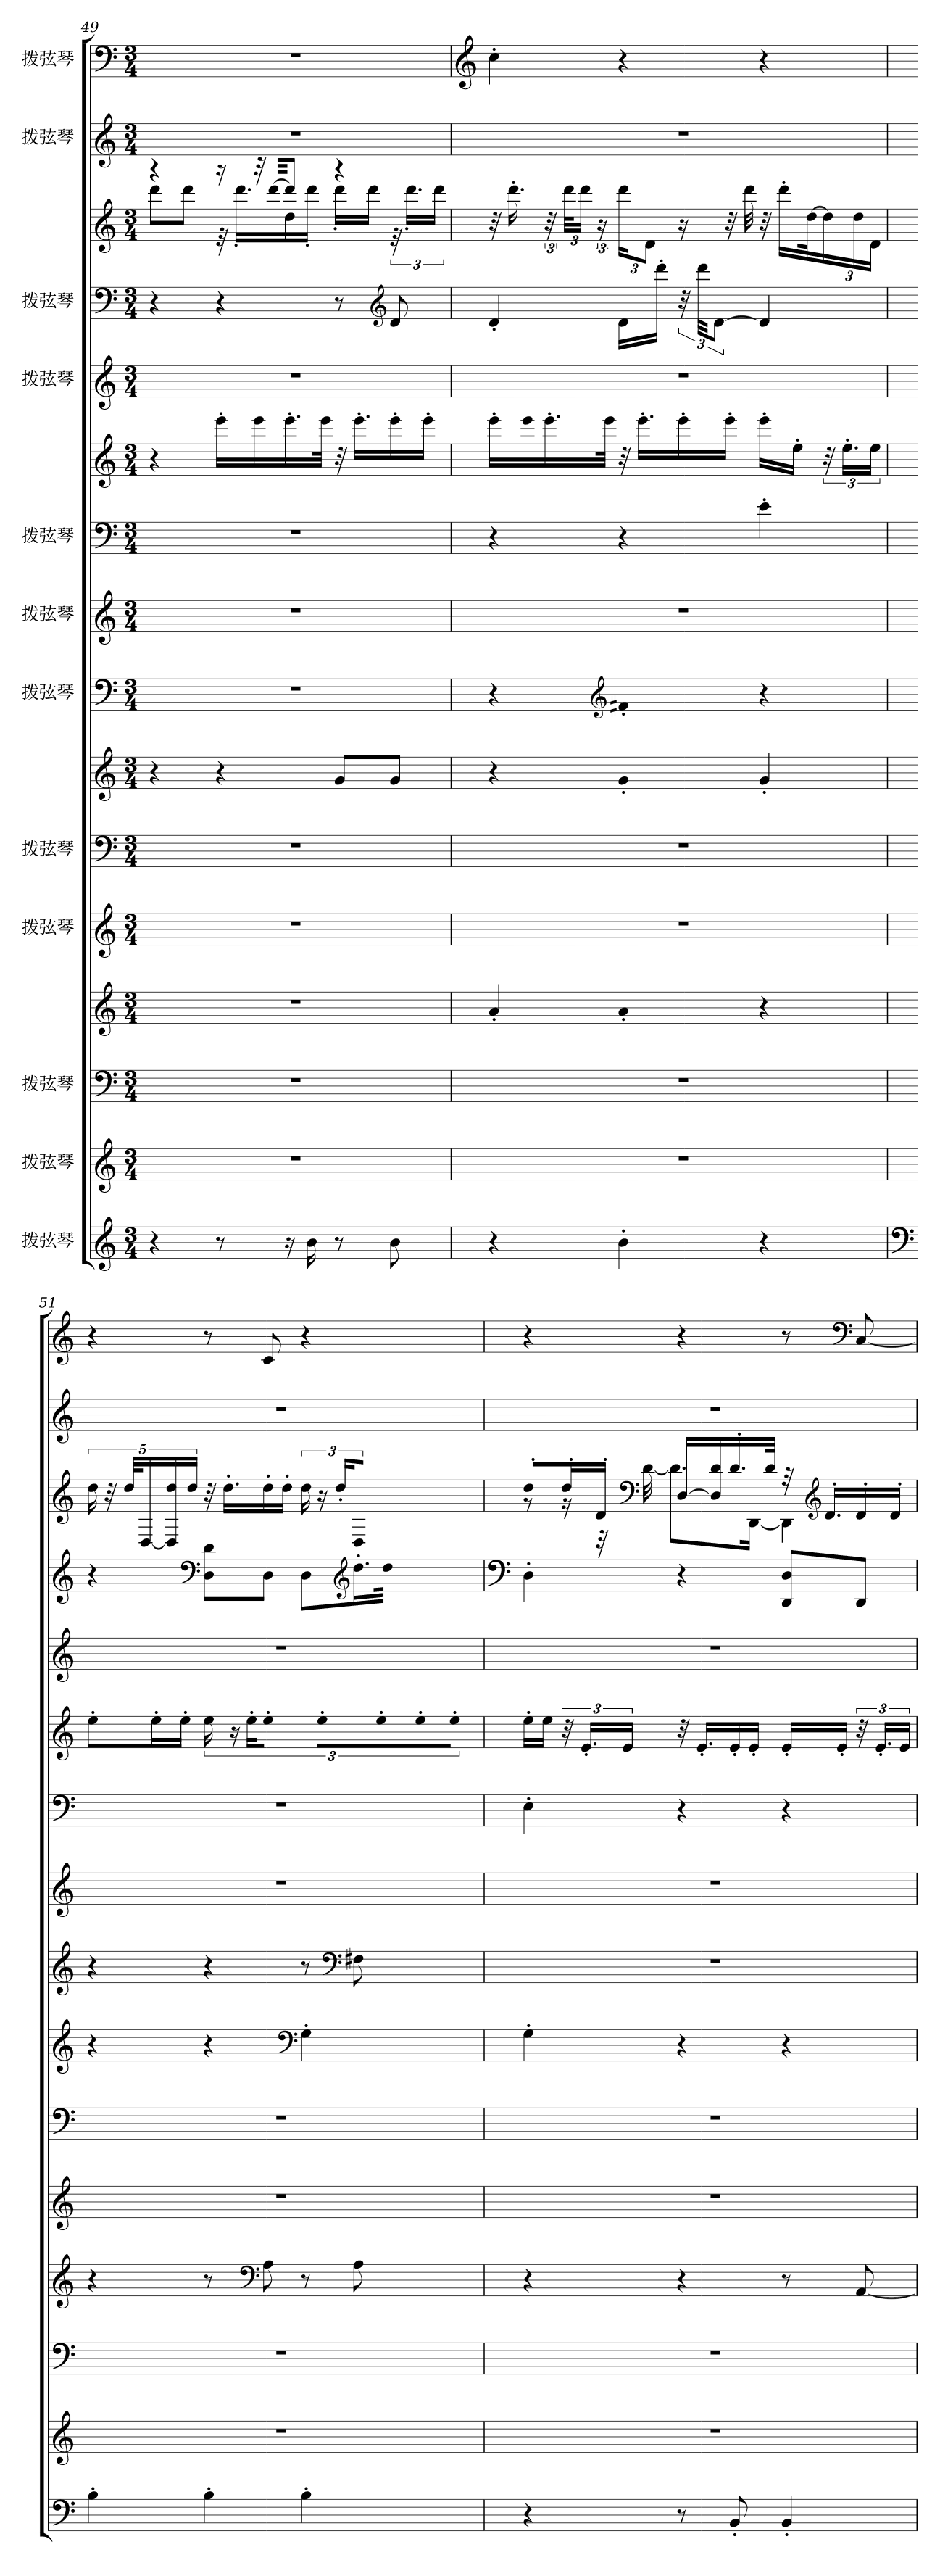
**kern	**kern	**kern	**kern	**kern	**kern	**kern	**kern	**kern	**kern	**kern	**kern	**kern	**kern	**kern	**kern
*part12	*part11	*part10	*part10	*part9	*part8	*part8	*part7	*part6	*part5	*part5	*part4	*part3	*part3	*part2	*part1
*staff16	*staff15	*staff14	*staff13	*staff12	*staff11	*staff10	*staff9	*staff8	*staff7	*staff6	*staff5	*staff4	*staff3	*staff2	*staff1
*I"拨弦琴	*I"拨弦琴	*I"拨弦琴	*	*I"拨弦琴	*I"拨弦琴	*	*I"拨弦琴	*I"拨弦琴	*I"拨弦琴	*	*I"拨弦琴	*I"拨弦琴	*	*I"拨弦琴	*I"拨弦琴
*clefG2	*clefG2	*clefF4	*clefG2	*clefG2	*clefF4	*clefG2	*clefF4	*clefG2	*clefF4	*clefG2	*clefG2	*clefF4	*clefG2	*clefG2	*clefF4
*k[]	*k[]	*k[]	*k[]	*k[]	*k[]	*k[]	*k[]	*k[]	*k[]	*k[]	*k[]	*k[]	*k[]	*k[]	*k[]
*M3/4	*M3/4	*M3/4	*M3/4	*M3/4	*M3/4	*M3/4	*M3/4	*M3/4	*M3/4	*M3/4	*M3/4	*M3/4	*M3/4	*M3/4	*M3/4
=49	=49	=49	=49	=49	=49	=49	=49	=49	=49	=49	=49	=49	=49	=49	=49
*	*	*	*	*	*	*	*	*	*	*	*	*	*^	*	*
4r	2.r	2.r	2.r	2.r	2.r	4r	2.r	2.r	2.r	4r	2.r	4r	4r	8ddd\L	2.r	2.r
.	.	.	.	.	.	.	.	.	.	.	.	.	.	8ddd\J	.	.
8r	.	.	.	.	.	4r	.	.	.	16eee'\LL	.	4r	16r	32r	.	.
.	.	.	.	.	.	.	.	.	.	.	.	.	.	16.ddd'\LL	.	.
.	.	.	.	.	.	.	.	.	.	16eee\	.	.	32r	.	.	.
.	.	.	.	.	.	.	.	.	.	.	.	.	[32ddd/KKL	.	.	.
16r	.	.	.	.	.	.	.	.	.	16.eee'\	.	.	8ddd/J]	16dd\	.	.
16b\	.	.	.	.	.	.	.	.	.	.	.	.	.	16ddd'\JJ	.	.
.	.	.	.	.	.	.	.	.	.	32eee\JJk	.	.	.	.	.	.
8r	.	.	.	.	.	8g/L	.	.	.	32r	.	8r	4r	16ddd'\LL	.	.
.	.	.	.	.	.	.	.	.	.	16.eee'\LL	.	.	.	.	.	.
.	.	.	.	.	.	.	.	.	.	.	.	.	.	16ddd\JJ	.	.
*	*	*	*	*	*	*	*	*	*	*	*	*clefG2	*	*	*	*
8b\	.	.	.	.	.	8g/J	.	.	.	16eee'\	.	8d/	.	48r	.	.
.	.	.	.	.	.	.	.	.	.	.	.	.	.	24.ddd'\LL	.	.
.	.	.	.	.	.	.	.	.	.	16eee'\JJ	.	.	.	.	.	.
.	.	.	.	.	.	.	.	.	.	.	.	.	.	24ddd\JJ	.	.
*	*	*	*	*	*	*	*	*	*	*	*	*	*v	*v	*	*
!!LO:PB:g=z
=50	=50	=50	=50	=50	=50	=50	=50	=50	=50	=50	=50	=50	=50	=50	=50
*	*	*	*	*	*	*	*	*	*	*	*	*	*	*	*clefG2
4r	2.r	2.r	4a'/	2.r	2.r	4r	4r	2.r	4r	16eee'\LL	2.r	4d'/	32r	2.r	4cc'\
.	.	.	.	.	.	.	.	.	.	.	.	.	16.ddd'\	.	.
.	.	.	.	.	.	.	.	.	.	16eee\	.	.	.	.	.
.	.	.	.	.	.	.	.	.	.	16.eee'\	.	.	48r	.	.
.	.	.	.	.	.	.	.	.	.	.	.	.	48ddd\KLL	.	.
.	.	.	.	.	.	.	.	.	.	.	.	.	24ddd\JJ	.	.
.	.	.	.	.	.	.	.	.	.	.	.	.	24r	.	.
.	.	.	.	.	.	.	.	.	.	32eee\JJk	.	.	.	.	.
*	*	*	*	*	*	*	*clefG2	*	*	*	*	*	*	*	*
*	*	*	*	*	*	*	*	*	*	*	*	*	*Xbrackettup	*	*
4b'\	.	.	4a'/	.	.	4g'/	4f#X'/	.	4r	32r	.	16d\LL	24ddd\KL	.	4r
.	.	.	.	.	.	.	.	.	.	16.eee'\LL	.	.	.	.	.
.	.	.	.	.	.	.	.	.	.	.	.	.	12d\J	.	.
.	.	.	.	.	.	.	.	.	.	.	.	16ddd'\JJ	.	.	.
.	.	.	.	.	.	.	.	.	.	16eee'\	.	48r	16r	.	.
.	.	.	.	.	.	.	.	.	.	.	.	48ddd\KKL	.	.	.
.	.	.	.	.	.	.	.	.	.	.	.	[12d\J	.	.	.
.	.	.	.	.	.	.	.	.	.	16eee'\JJ	.	.	32r	.	.
.	.	.	.	.	.	.	.	.	.	.	.	.	32ddd\	.	.
4r	.	.	4r	.	.	4g'/	4r	.	4e'\	16eee'\LL	.	4d/]	32r	.	4r
.	.	.	.	.	.	.	.	.	.	.	.	.	16ddd'\LL	.	.
.	.	.	.	.	.	.	.	.	.	16ee'\JJ	.	.	.	.	.
.	.	.	.	.	.	.	.	.	.	.	.	.	[32dd\K	.	.
.	.	.	.	.	.	.	.	.	.	48r	.	.	24dd\]	.	.
.	.	.	.	.	.	.	.	.	.	24.ee'\LL	.	.	.	.	.
.	.	.	.	.	.	.	.	.	.	.	.	.	24dd\	.	.
.	.	.	.	.	.	.	.	.	.	24ee\JJ	.	.	24d\JJ	.	.
=51	=51	=51	=51	=51	=51	=51	=51	=51	=51	=51	=51	=51	=51	=51	=51
*clefF4	*	*	*	*	*	*	*	*	*	*	*	*	*	*	*
*	*	*	*	*	*	*	*	*	*	*	*	*	*brackettup	*	*
4B'\	2.r	2.r	4r	2.r	2.r	4r	4r	2.r	2.r	8ee'\L	2.r	4r	20dd\	2.r	4r
.	.	.	.	.	.	.	.	.	.	.	.	.	40r	.	.
.	.	.	.	.	.	.	.	.	.	.	.	.	40dd/KLL	.	.
.	.	.	.	.	.	.	.	.	.	.	.	.	[20D/	.	.
.	.	.	.	.	.	.	.	.	.	16ee'\L	.	.	.	.	.
.	.	.	.	.	.	.	.	.	.	.	.	.	20D/] 20dd/	.	.
.	.	.	.	.	.	.	.	.	.	16ee'\JJ	.	.	.	.	.
.	.	.	.	.	.	.	.	.	.	.	.	.	20dd/JJ	.	.
*	*	*	*	*	*	*	*	*	*	*	*	*clefF4	*	*	*
4B'\	.	.	8r	.	.	4r	4r	.	.	24ee\	.	8D\ 8d\L	32r	.	8r
.	.	.	.	.	.	.	.	.	.	.	.	.	16.dd'\LL	.	.
.	.	.	.	.	.	.	.	.	.	24r	.	.	.	.	.
.	.	.	.	.	.	.	.	.	.	24ee'\KL	.	.	.	.	.
*	*	*	*clefF4	*	*	*	*	*	*	*	*	*	*	*	*
.	.	.	8A\	.	.	.	.	.	.	8ee'\J	.	8D\J	16dd'\	.	8c/
.	.	.	.	.	.	.	.	.	.	.	.	.	16dd'\JJ	.	.
*	*	*	*	*	*	*clefF4	*	*	*	*	*	*	*	*	*
4B'\	.	.	8r	.	.	4G'\	8r	.	.	16ee'\LL	.	8D\L	24dd\	.	4r
.	.	.	.	.	.	.	.	.	.	.	.	.	24r	.	.
.	.	.	.	.	.	.	.	.	.	16ee'\	.	.	.	.	.
.	.	.	.	.	.	.	.	.	.	.	.	.	24dd'/KL	.	.
*	*	*	*	*	*	*	*clefF4	*	*	*	*	*clefG2	*	*	*
.	.	.	8A\	.	.	.	8F#X\	.	.	16ee'\	.	16.dd'\L	8D/J	.	.
.	.	.	.	.	.	.	.	.	.	16ee'\JJ	.	.	.	.	.
.	.	.	.	.	.	.	.	.	.	.	.	32dd\JJk	.	.	.
!!LO:PB:g=z
=52	=52	=52	=52	=52	=52	=52	=52	=52	=52	=52	=52	=52	=52	=52	=52
*	*	*	*	*	*	*	*	*	*	*	*	*clefF4	*	*	*
*	*	*	*	*	*	*	*	*	*	*	*	*	*^	*	*
4r	2.r	2.r	4r	2.r	2.r	4G'\	2.r	2.r	4E'\	16ee'\LL	2.r	4D'\	8dd'/L	8r	2.r	4r
.	.	.	.	.	.	.	.	.	.	16ee\JJ	.	.	.	.	.	.
.	.	.	.	.	.	.	.	.	.	48r	.	.	16dd'/L	16r	.	.
.	.	.	.	.	.	.	.	.	.	24.e'/LL	.	.	.	.	.	.
.	.	.	.	.	.	.	.	.	.	.	.	.	16d'/JJ	32r	.	.
.	.	.	.	.	.	.	.	.	.	24e/JJ	.	.	.	.	.	.
*	*	*	*	*	*	*	*	*	*	*	*	*	*clefF4	*	*	*
.	.	.	.	.	.	.	.	.	.	.	.	.	.	[32d\	.	.
8r	.	.	4r	.	.	4r	.	.	4r	32r	.	4r	[16D/LL	8.d\L]	.	4r
.	.	.	.	.	.	.	.	.	.	16.e'/LL	.	.	.	.	.	.
.	.	.	.	.	.	.	.	.	.	.	.	.	16D/] 16d/	.	.	.
8BB'/	.	.	.	.	.	.	.	.	.	16e'/	.	.	16.d'/	.	.	.
.	.	.	.	.	.	.	.	.	.	16e'/JJ	.	.	.	[16DD\Jk	.	.
.	.	.	.	.	.	.	.	.	.	.	.	.	32d/JJk	.	.	.
4BB'/	.	.	8r	.	.	4r	.	.	4r	16e'/LL	.	8DD/ 8D/L	32r	4DD\]	.	8r
*	*	*	*	*	*	*	*	*	*	*	*	*	*clefG2	*	*	*
.	.	.	.	.	.	.	.	.	.	.	.	.	16.d'/LL	.	.	.
.	.	.	.	.	.	.	.	.	.	16e'/JJ	.	.	.	.	.	.
*	*	*	*	*	*	*	*	*	*	*	*	*	*	*	*	*clefF4
.	.	.	[8AA/	.	.	.	.	.	.	48r	.	8DD/J	16d'/	.	.	[8C/
.	.	.	.	.	.	.	.	.	.	24.e'/LL	.	.	.	.	.	.
.	.	.	.	.	.	.	.	.	.	.	.	.	16d'/JJ	.	.	.
.	.	.	.	.	.	.	.	.	.	24e/JJ	.	.	.	.	.	.
*	*	*	*	*	*	*	*	*	*	*	*	*	*v	*v	*	*
=	=	=	=	=	=	=	=	=	=	=	=	=	=	=	=
*-	*-	*-	*-	*-	*-	*-	*-	*-	*-	*-	*-	*-	*-	*-	*-
